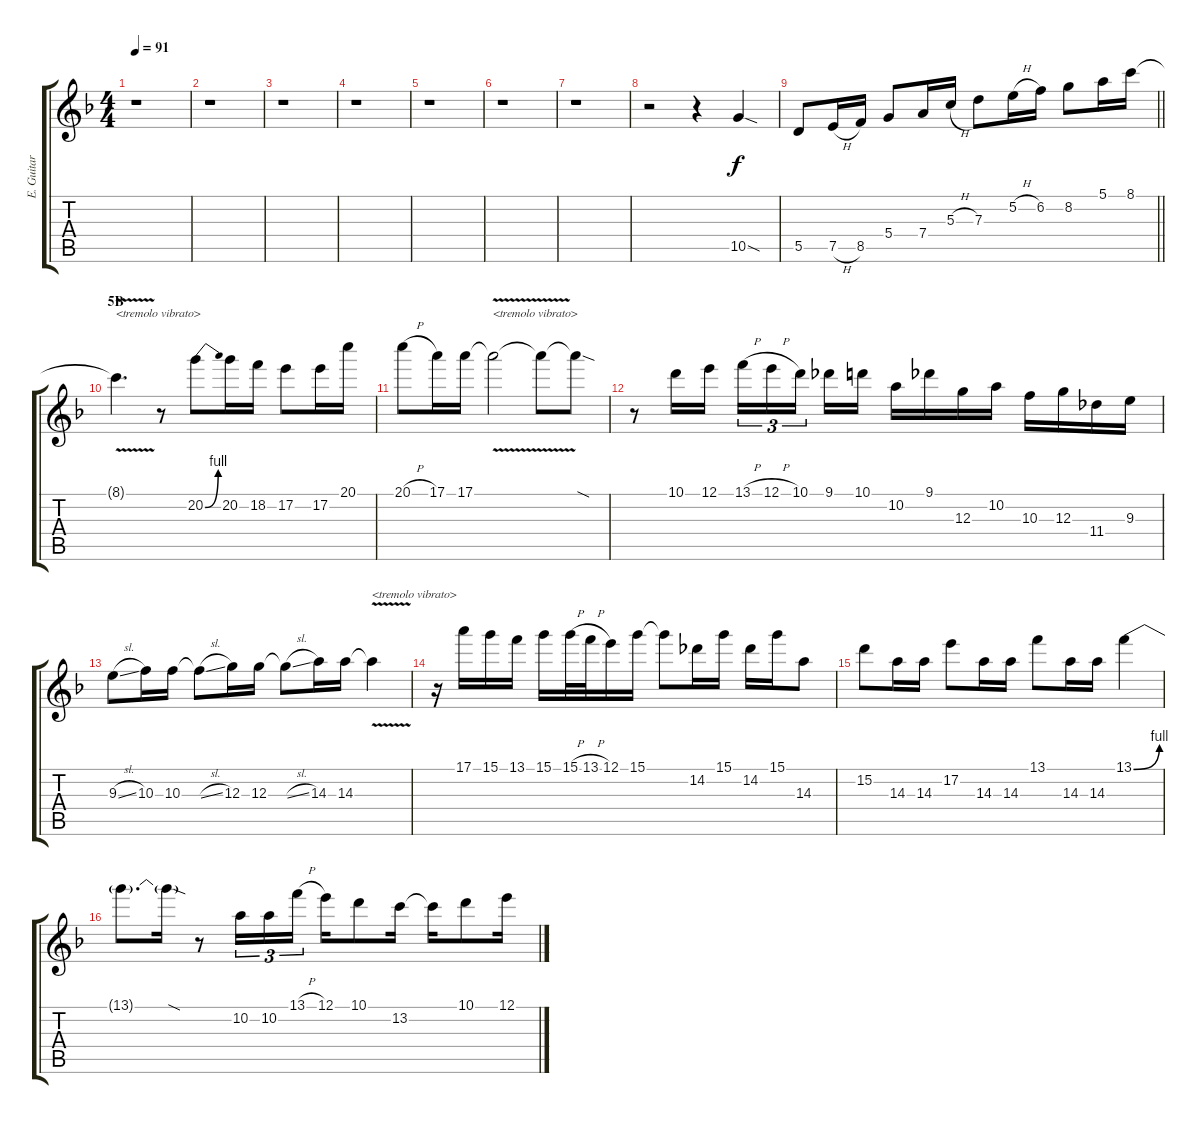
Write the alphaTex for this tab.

\track ("E. Guitar I" "E. Guitar ") {instrument overdrivenguitar}
\staff {score tabs}
\tuning (E4 B3 G3 D3 A2 E2) {hide}
\ts (4 4)
\tempo 91
\clef g2
\ks f
r.1{dy f} |
r.1 |
r.1 |
r.1 |
r.1 |
r.1 |
r.1 |
r.2 r.4 10.5{sod}.4 |
\barLineRight lightlight
5.5.8 7.5{h}.16 8.5.16 5.4.8 7.4.16 5.3{h}.16 7.3.8 5.2{h}.16 6.2.16 8.2.8 5.1.16 8.1.16 |
\section ("" "5B")
8.1{v t}.4{d txt "<tremolo vibrato>"} r.8 20.2{be (bend 0 0 60 4)}.8 20.2.16 18.2.16 17.2.8 17.2.16 20.1.16 |
20.1{h}.8 17.1.16 17.1.16 17.1{v t}.2{txt "<tremolo vibrato>"} 17.1{t}.8 17.1{sod t}.8 |
r.8 10.1.16 12.1.16 13.1{h}.16{tu (3 2)} 12.1{h}.16{tu (3 2)} 10.1.16{tu (3 2) beam splitsecondary} 9.1.16 10.1.16 10.2.16 9.1.16 12.3.16 10.2.16 10.3.16 12.3.16 11.4.16 9.3.16 |
9.3{sl}.8 10.3.16 10.3.16 10.3{sl t}.8 12.3.16 12.3.16 12.3{sl t}.8 14.3.16 14.3.16 14.3{v t}.4{txt "<tremolo vibrato>"} |
r.16 17.1.16 15.1.16 13.1.16 15.1.16 15.1{h}.32 13.1{h}.32 12.1.16 15.1.16 15.1{t}.8 14.2.16 15.1.16 14.2.16 15.1.16 14.3.8 |
15.2.8 14.3.16 14.3.16 17.2.8 14.3.16 14.3.16 13.1.8 14.3.16 14.3.16 13.1{be (bend 0 0 60 4)}.4 |
13.1{t}.8{d} 13.1{sod t}.16 r.8 10.2.16{tu (3 2)} 10.2.16{tu (3 2)} 13.1{h}.16{tu (3 2)} 12.1.16 10.1.8 13.2.16 13.2{t}.16 10.1.8 12.1.16
